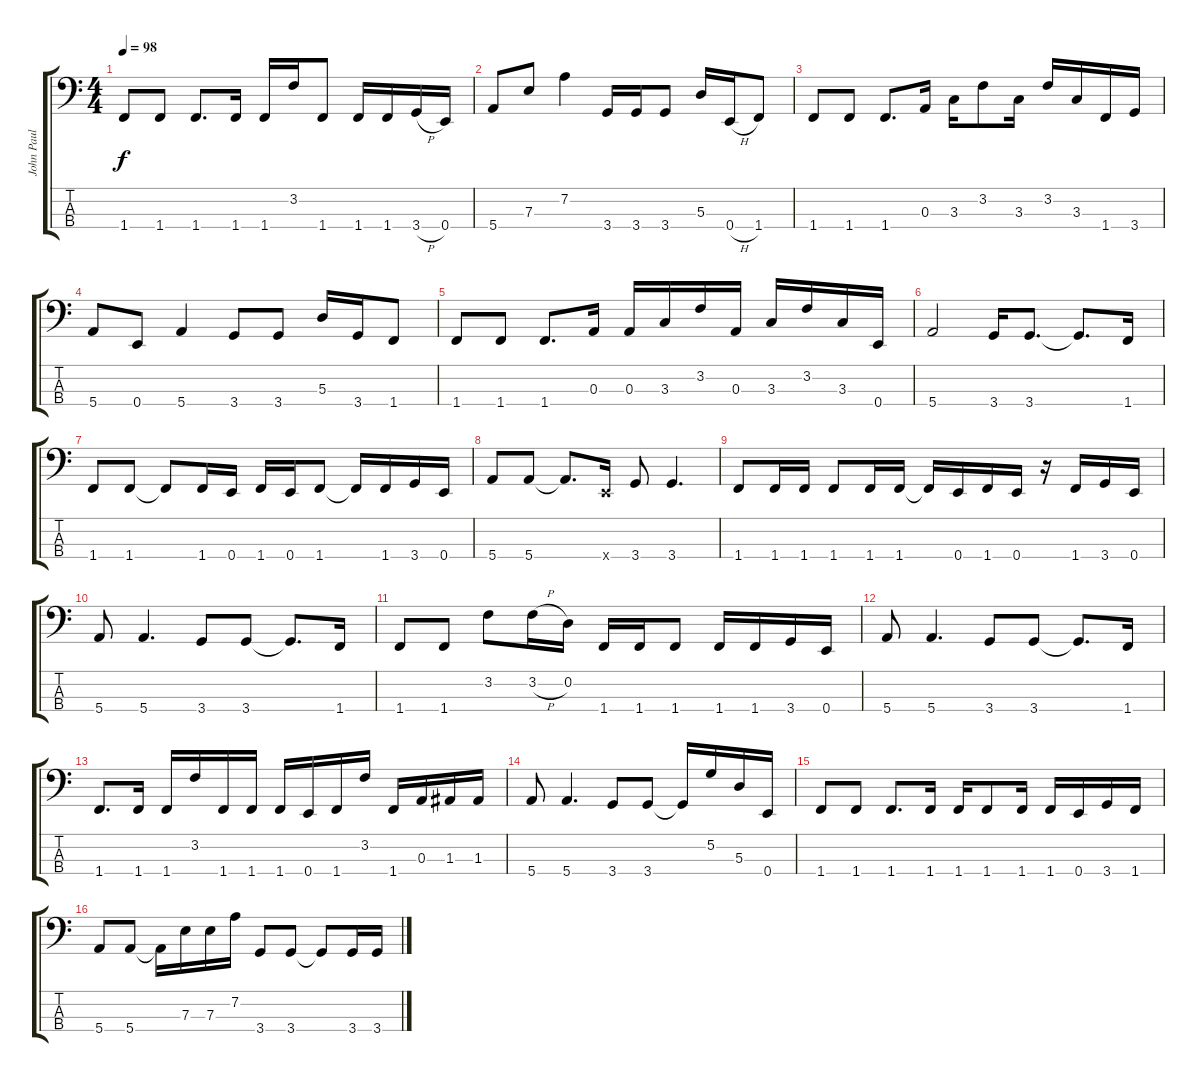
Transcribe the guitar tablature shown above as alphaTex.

\track ("John Paul Jones (basse)" "John Paul ") {instrument electricbasspick}
\staff {score tabs}
\tuning (G2 D2 A1 E1) {hide}
\ts (4 4)
\tempo 98
\clef f4
\ks c
1.4{t}.8{dy f} 1.4.8 1.4.8{d} 1.4.16 1.4.16 3.2.16 1.4.8 1.4.16 1.4.16 3.4{h}.16 0.4.16 |
5.4.8 7.3.8 7.2.4 3.4.16 3.4.16 3.4.8 5.3.16 0.4{h}.16 1.4.8 |
1.4.8 1.4.8 1.4.8{d} 0.3.16 3.3.16 3.2.8 3.3.16 3.2.16 3.3.16 1.4.16 3.4.16 |
5.4.8 0.4.8 5.4.4 3.4.8 3.4.8 5.3.16 3.4.16 1.4.8 |
1.4.8 1.4.8 1.4.8{d} 0.3.16 0.3.16 3.3.16 3.2.16 0.3.16 3.3.16 3.2.16 3.3.16 0.4.16 |
5.4.2 3.4.16 3.4.8{d} 3.4{t}.8{d} 1.4.16 |
1.4.8 1.4.8 1.4{t}.8 1.4.16 0.4.16 1.4.16 0.4.16 1.4.8 1.4{t}.16 1.4.16 3.4.16 0.4.16 |
5.4.8 5.4.8 5.4{t}.8{d} 0.4{x}.16 3.4.8 3.4.4{d} |
1.4.8 1.4.16 1.4.16 1.4.8 1.4.16 1.4.16 1.4{t}.16 0.4.16 1.4.16 0.4.16 r.16 1.4.16 3.4.16 0.4.16 |
5.4.8 5.4.4{d} 3.4.8 3.4.8 3.4{t}.8{d} 1.4.16 |
1.4.8 1.4.8 3.2.8 3.2{h}.16 0.2.16 1.4.16 1.4.16 1.4.8 1.4.16 1.4.16 3.4.16 0.4.16 |
5.4.8 5.4.4{d} 3.4.8 3.4.8 3.4{t}.8{d} 1.4.16 |
1.4.8{d} 1.4.16 1.4.16 3.2.16 1.4.16 1.4.16 1.4.16 0.4.16 1.4.16 3.2.16 1.4.16 0.3.16 1.3.16 1.3.16 |
5.4.8 5.4.4{d} 3.4.8 3.4.8 3.4{t}.16 5.2.16 5.3.16 0.4.16 |
1.4.8 1.4.8 1.4.8{d} 1.4.16 1.4.16 1.4.8 1.4.16 1.4.16 0.4.16 3.4.16 1.4.16 |
5.4.8 5.4.8 5.4{t}.16 7.3.16 7.3.16 7.2.16 3.4.8 3.4.8 3.4{t}.8 3.4.16 3.4.16
